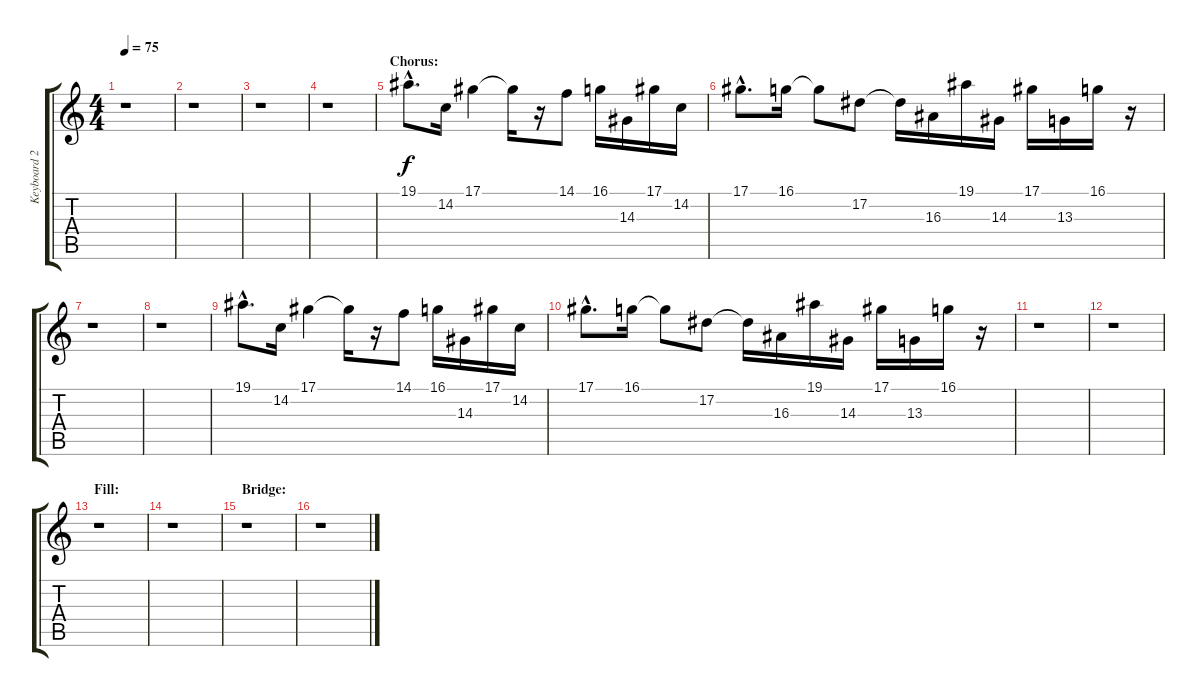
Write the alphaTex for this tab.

\track ("Keyboard 2" "Keyboard 2") {instrument stringensemble1}
\staff {score tabs}
\tuning (Eb4 Bb3 Gb3 Db3 Ab2 Eb2) {hide}
\ts (4 4)
\tempo 75
\clef g2
\ks c
r.1{dy f} |
r.1 |
r.1 |
r.1 |
\section ("" "Chorus:")
19.1{hac}.8{d} 14.2.16 17.1.4 17.1{t}.16 r.16 14.1.8 16.1.16 14.3.16 17.1.16 14.2.16 |
17.1{hac}.8{d} 16.1.16 16.1{t}.8 17.2.8 17.2{t}.16 16.3.16 19.1.16 14.3.16 17.1.16 13.3.16 16.1.16 r.16 |
r.1 |
r.1 |
19.1{hac}.8{d} 14.2.16 17.1.4 17.1{t}.16 r.16 14.1.8 16.1.16 14.3.16 17.1.16 14.2.16 |
17.1{hac}.8{d} 16.1.16 16.1{t}.8 17.2.8 17.2{t}.16 16.3.16 19.1.16 14.3.16 17.1.16 13.3.16 16.1.16 r.16 |
r.1 |
r.1 |
\section ("" "Fill:")
r.1 |
r.1 |
\section ("" "Bridge:")
r.1 |
r.1
